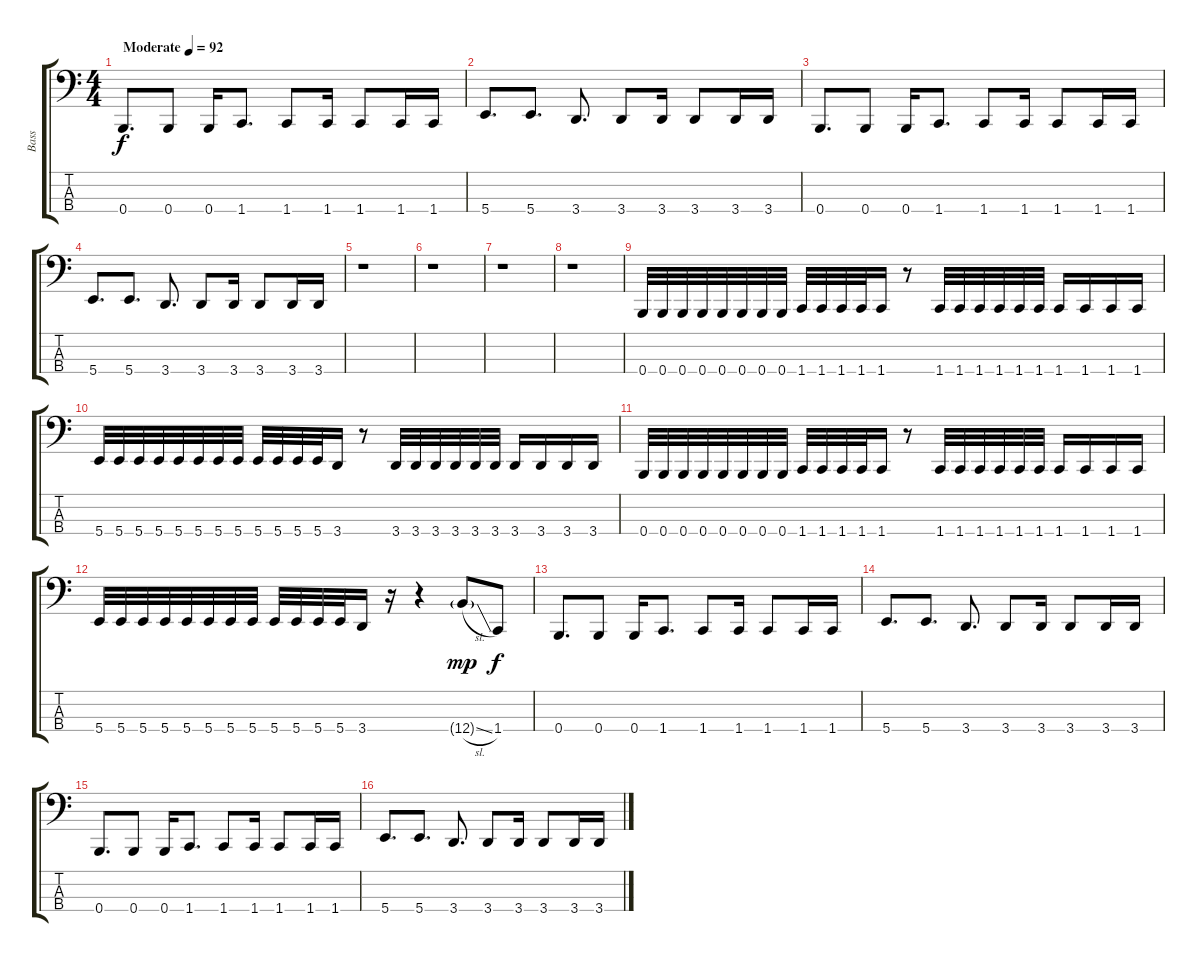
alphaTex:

\track ("Bass" "Bass") {instrument electricbassfinger}
\staff {score tabs}
\tuning (E2 B1 Gb1 B0) {hide}
\ts (4 4)
\tempo (92 "Moderate")
\clef f4
\ks c
0.4.8{d dy f instrument electricbassfinger} 0.4.8 0.4.16 1.4.8{d} 1.4.8 1.4.16 1.4.8 1.4.16 1.4.16 |
5.4.8{d} 5.4.8{d} 3.4.8{d} 3.4.8 3.4.16 3.4.8 3.4.16 3.4.16 |
0.4.8{d} 0.4.8 0.4.16 1.4.8{d} 1.4.8 1.4.16 1.4.8 1.4.16 1.4.16 |
5.4.8{d} 5.4.8{d} 3.4.8{d} 3.4.8 3.4.16 3.4.8 3.4.16 3.4.16 |
r.1 |
r.1 |
r.1 |
r.1 |
0.4.32 0.4.32 0.4.32 0.4.32 0.4.32 0.4.32 0.4.32 0.4.32 1.4.32 1.4.32 1.4.32 1.4.32 1.4.16 r.8 1.4.32 1.4.32 1.4.32 1.4.32 1.4.32 1.4.32 1.4.16 1.4.16 1.4.16 1.4.16 |
5.4.32 5.4.32 5.4.32 5.4.32 5.4.32 5.4.32 5.4.32 5.4.32 5.4.32 5.4.32 5.4.32 5.4.32 3.4.16 r.8 3.4.32 3.4.32 3.4.32 3.4.32 3.4.32 3.4.32 3.4.16 3.4.16 3.4.16 3.4.16 |
0.4.32 0.4.32 0.4.32 0.4.32 0.4.32 0.4.32 0.4.32 0.4.32 1.4.32 1.4.32 1.4.32 1.4.32 1.4.16 r.8 1.4.32 1.4.32 1.4.32 1.4.32 1.4.32 1.4.32 1.4.16 1.4.16 1.4.16 1.4.16 |
5.4.32 5.4.32 5.4.32 5.4.32 5.4.32 5.4.32 5.4.32 5.4.32 5.4.32 5.4.32 5.4.32 5.4.32 3.4.16 r.16 r.4 12.4{sl g}.8{dy mp} 1.4.8{dy f} |
0.4.8{d} 0.4.8 0.4.16 1.4.8{d} 1.4.8 1.4.16 1.4.8 1.4.16 1.4.16 |
5.4.8{d} 5.4.8{d} 3.4.8{d} 3.4.8 3.4.16 3.4.8 3.4.16 3.4.16 |
0.4.8{d} 0.4.8 0.4.16 1.4.8{d} 1.4.8 1.4.16 1.4.8 1.4.16 1.4.16 |
5.4.8{d} 5.4.8{d} 3.4.8{d} 3.4.8 3.4.16 3.4.8 3.4.16 3.4.16
